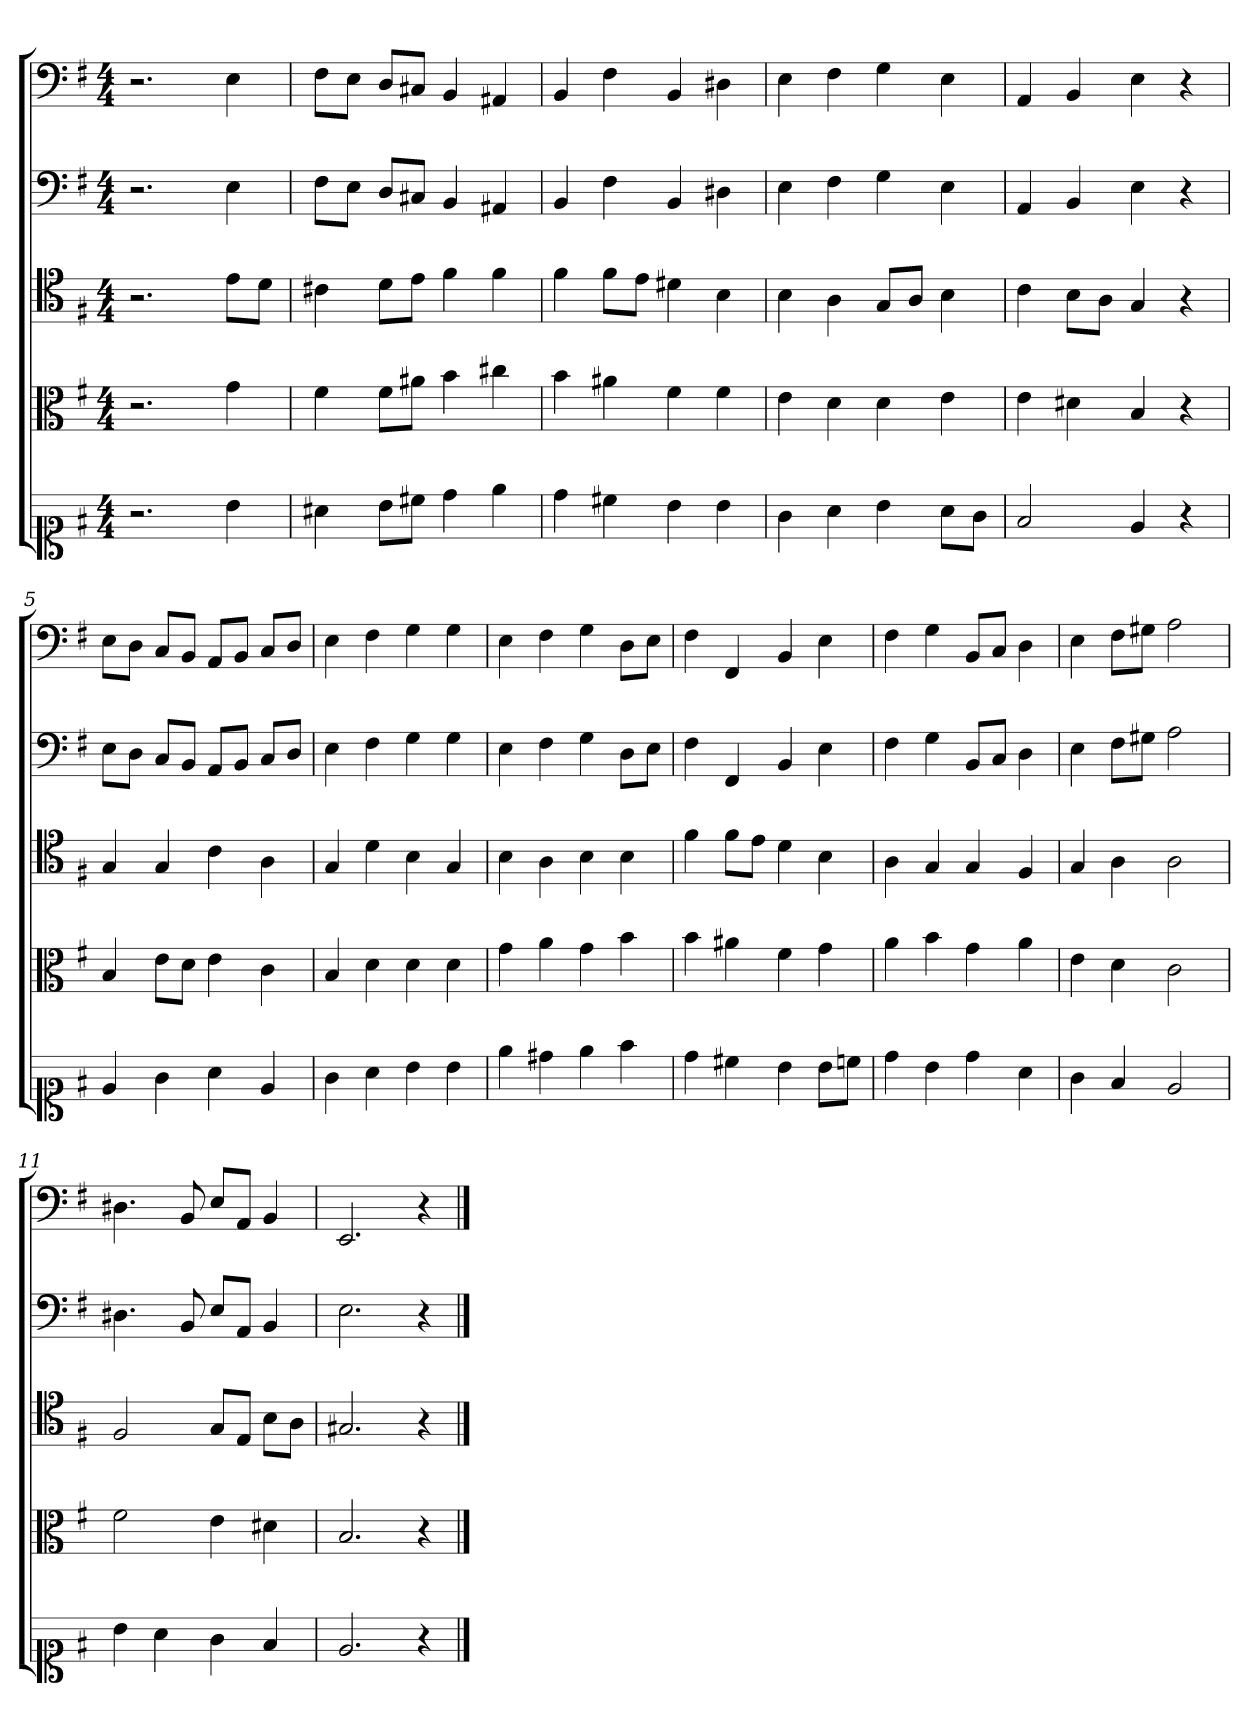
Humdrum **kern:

**kern	**kern	**kern	**kern	**kern
*part5	*part4	*part3	*part2	*part1
*staff5	*staff4	*staff3	*staff2	*staff1
*clefC1	*clefC3	*clefC4	*clefF4	*clefF4
*k[f#]	*k[f#]	*k[f#]	*k[f#]	*k[f#]
*e:	*e:	*e:	*e:	*e:
*M4/4	*M4/4	*M4/4	*M4/4	*M4/4
=	=	=	=	=
2.r	2.r	2.r	2.r	2.r
4b	4g	8e\L	4E	4E
.	.	8d\J	.	.
=1	=1	=1	=1	=1
4a#X	4f#	4c#X	8F#\L	8F#\L
.	.	.	8E\J	8E\J
8b\L	8f#\L	8d\L	8D/L	8D/L
8cc#X\J	8a#X\J	8e\J	8C#X/J	8C#X/J
4dd	4b	4f#	4BB	4BB
4ee	4cc#X	4f#	4AA#X	4AA#X
=2	=2	=2	=2	=2
4dd	4b	4f#	4BB	4BB
4cc#X	4a#X	8f#\L	4F#	4F#
.	.	8e\J	.	.
4b	4f#	4d#X	4BB	4BB
4b	4f#	4B	4D#X	4D#X
=3	=3	=3	=3	=3
4g	4e	4B	4E	4E
4a	4d	4A	4F#	4F#
4b	4d	8G/L	4G	4G
.	.	8A/J	.	.
8a\L	4e	4B	4E	4E
8g\J	.	.	.	.
=4	=4	=4	=4	=4
2f#	4e	4c	4AA	4AA
.	4d#X	8B\L	4BB	4BB
.	.	8A\J	.	.
4e	4B	4G	4E	4E
4r	4r	4r	4r	4r
=5	=5	=5	=5	=5
4e	4B	4G	8E\L	8E\L
.	.	.	8D\J	8D\J
4g	8e\L	4G	8C/L	8C/L
.	8d\J	.	8BB/J	8BB/J
4a	4e	4c	8AA/L	8AA/L
.	.	.	8BB/J	8BB/J
4e	4c	4A	8C/L	8C/L
.	.	.	8D/J	8D/J
=6	=6	=6	=6	=6
4g	4B	4G	4E	4E
4a	4d	4d	4F#	4F#
4b	4d	4B	4G	4G
4b	4d	4G	4G	4G
=7	=7	=7	=7	=7
4ee	4g	4B	4E	4E
4dd#X	4a	4A	4F#	4F#
4ee	4g	4B	4G	4G
4ff#	4b	4B	8D\L	8D\L
.	.	.	8E\J	8E\J
=8	=8	=8	=8	=8
4dd	4b	4f#	4F#	4F#
4cc#X	4a#X	8f#\L	4FF#	4FF#
.	.	8e\J	.	.
4b	4f#	4d	4BB	4BB
8b\L	4g	4B	4E	4E
8ccn\J	.	.	.	.
=9	=9	=9	=9	=9
4dd	4a	4A	4F#	4F#
4b	4b	4G	4G	4G
4dd	4g	4G	8BB/L	8BB/L
.	.	.	8C/J	8C/J
4a	4a	4F#	4D	4D
=10	=10	=10	=10	=10
4g	4e	4G	4E	4E
4f#	4d	4A	8F#\L	8F#\L
.	.	.	8G#X\J	8G#X\J
2e	2c	2A	2A	2A
=11	=11	=11	=11	=11
4b	2f#	2F#	4.D#X	4.D#X
4a	.	.	.	.
.	.	.	8BB	8BB
4g	4e	8G/L	8E/L	8E/L
.	.	8E/J	8AA/J	8AA/J
4f#	4d#X	8B\L	4BB	4BB
.	.	8A\J	.	.
=12	=12	=12	=12	=12
2.e	2.B	2.G#X	2.E	2.EE
4r	4r	4r	4r	4r
==	==	==	==	==
*-	*-	*-	*-	*-
